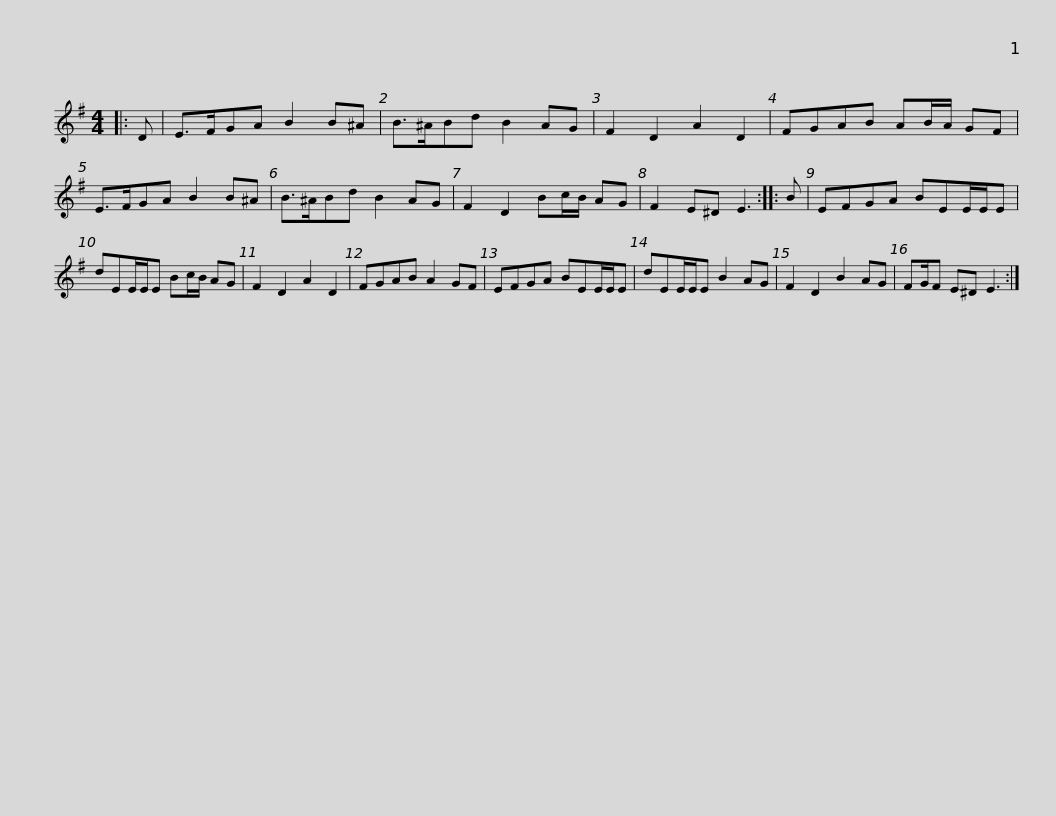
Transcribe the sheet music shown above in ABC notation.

X:1
L:1/8
M:4/4
I:linebreak $
K:Emin
V:1 treble
V:1
|: D | E>FGA B2 B^A | B>^ABd B2 AG | F2 D2 A2 D2 | FGAB AB/A/ GF | %5
 E>FGA B2 B^A |$ B>^ABd B2 AG | F2 D2 Bc/B/ AG | F2 E^D E3 :: B | %10
 EFGA BEE/E/E | dEE/E/E Bc/B/ AG |$ F2 D2 A2 D2 | FGAB A2 GF | EFGA BEE/E/E | %15
 dEE/E/E B2 AG | F2 D2 B2 AG | FG/F E^D E3 :| %18
